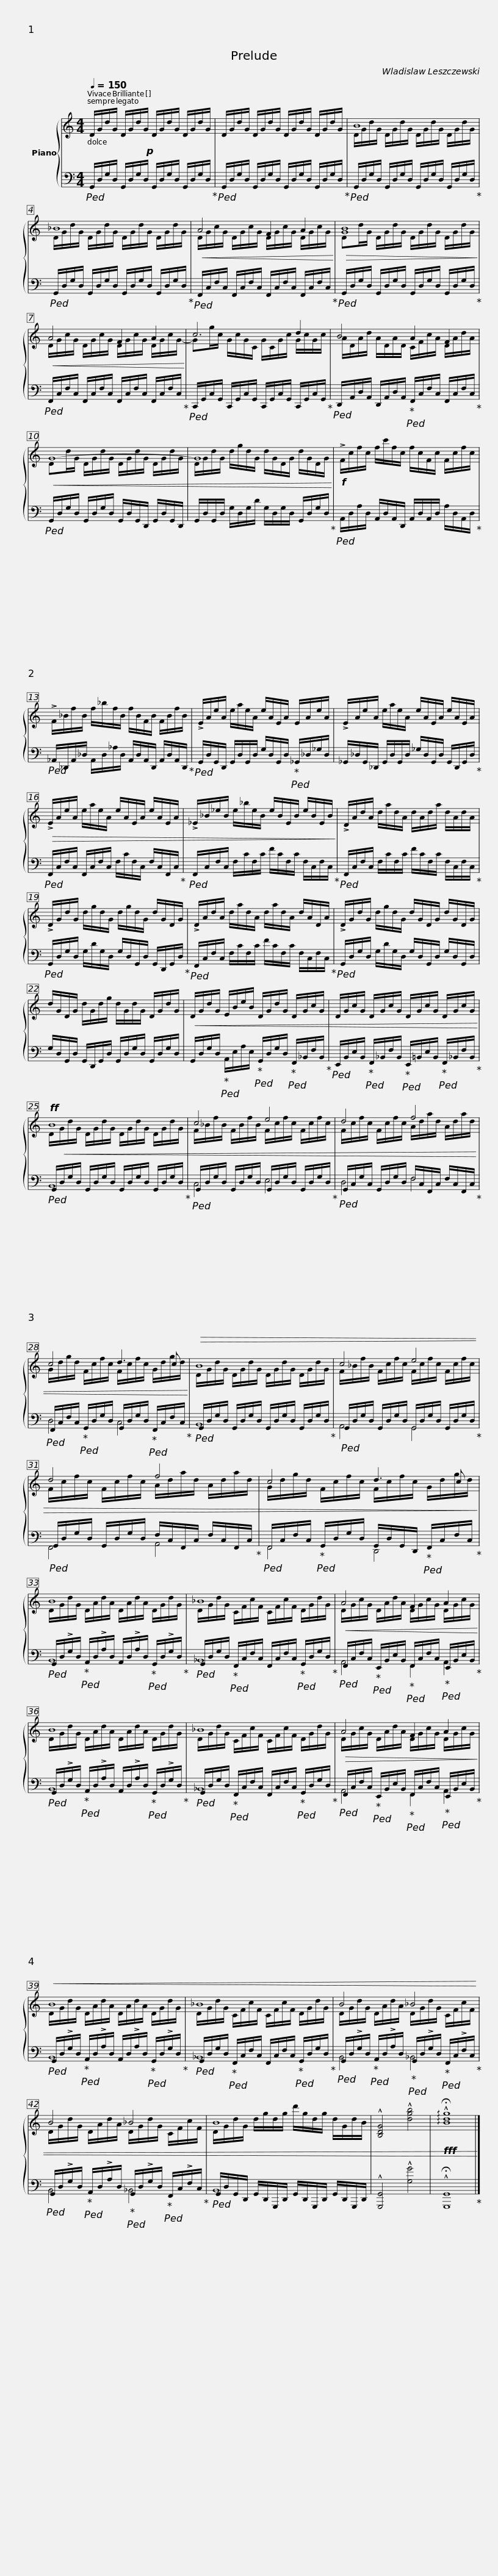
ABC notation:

X:1
%%score { ( 1 2 ) | ( 3 4 ) }
L:1/8
Q:1/4=150
M:4/4
I:linebreak $
K:C
V:1 treble
V:2 treble
V:3 bass
V:4 bass
V:1
!p! x8 | x8 | B8 |$ _B8 |!<(! A4 F2 A2!<)! | %5
!>(! [GB]8!>)! |$!<(! A4 F2 A2!<)! | c6 d2 |$ B4 A2 F2 |!<(! G8- |$ %10
 G8!<)! |!f! !>!F/c/f/c/ f/c'/f/c/ f/c/F/c/ F/c/f/c/ |$ !>!F/_B/f/B/ f/_b/f/B/ f/B/F/B/ F/B/f/B/ | !>!E/A/e/A/ e/a/e/A/ e/A/E/A/ E/A/e/A/ |$ !>!E/A/e/A/ e/a/e/A/ e/A/E/A/ e/A/E/A/ | %15
!>(! !>!E/A/e/A/ e/a/e/A/ e/A/E/A/ e/A/E/A/ |$ !>!_E/_B/_e/B/ e/_b/e/B/ e/B/E/B/ e/B/E/B/!>)! | !>!D/A/d/A/ d/a/d/A/ d/A/d/a/ d/A/d/A/ |$ !>!D/G/d/G/ d/g/d/G/ d/g/d/G/ d/G/D/G/ | !>!D/A/d/A/ d/a/d/A/ d/a/d/A/ d/A/D/A/ | %20
 !>!D/G/d/G/ d/g/d/G/ d/G/D/G/ d/G/D/G/ |$ d/G/D/G/ d/G/d/g/ d/G/d/G/ D/G/d/G/ |!<(! D/G/d/G/ E/B/e/B/ D/G/d/G/ D/G/c/G/ |$ D/G/c/G/ D/G/c/G/ D/G/c/G/ D/G/c/G/!<)! |!ff! B8 |$ %25
 c4 e4 | d4 f4 |$ c4 d3 c |!>(! B8 |$ c4 e4 | %30
 d4 f4 |$ c4 d3 c!>)! | B8 |$ _B8 |!<(! A4 F2 A2!<)! |$ %35
 B8 | _B8 |$!>(! A4 F2 A2!>)! |!<(! B8 |$ _B8 | %40
 B4 _B4 |$ B4 _B4 | B8 | !^![B,DG]4 !^![dgb]4 |!fff! !arpeggio!!^!!fermata![Bdg]8!<)! |] %45
V:2
 D/G/d/G/ D/G/d/G/ D/G/d/G/ D/G/d/G/ | D/G/d/G/ D/G/d/G/ D/G/d/G/ D/G/d/G/ | D/G/d/G/ D/G/d/G/ D/G/d/G/ D/G/d/G/ |$ D/G/d/G/ D/G/d/G/ D/G/d/G/ D/G/d/G/ | D/G/c/G/ D/G/c/G/ D/G/c/G/ D/G/c/G/ | %5
 Dd/G/ D/G/d/G/ D/G/d/G/ D/G/d/G/ |$ D/G/c/G/ D/G/c/G/ D/G/c/G/ D/G/c/G/- | Gg/c/ G/c/G/C/ G/C/G/c/ G/c/G/c/ |$ A/D/A/d/ A/D/A/D/ C/F/c/A/ D/A/d/A/ | Dd/G/ D/G/d/G/ D/G/d/G/ D/G/d/G/ |$ %10
 D/G/d/G/ d/g/d/G/ d/G/D/G/ d/G/D/G/ | x8 |$ x8 | x8 |$ x8 | %15
 x8 |$ x8 | x8 |$ x8 | x8 | %20
 x8 |$ x8 | x8 |$ x8 | D/!<(!G/d/G/ D/G/d/G/ D/G/d/G/ D/G/d/G/ |$ %25
 F/_B/f/B/ F/B/f/B/ F/c/f/c/ F/c/f/c/ | F/c/f/c/ F/c/f/c/ A/d/a/d/ A/d/a/d/ |$ G/d/g/d/ F/c/f/c/ F/c/f/c/ G/d/g/d/!<)! | D/G/d/G/ D/G/d/G/ D/G/d/G/ D/G/d/G/ |$ F/_B/f/B/ F/c/f/c/ F/c/f/c/ F/c/f/c/ | %30
 F/c/f/c/ F/c/f/c/ A/d/a/d/ A/d/a/d/ |$ G/d/g/d/ F/c/f/c/ F/c/f/c/ G/d/g/d/ | D/G/d/G/ D/A/d/A/ D/A/d/A/ D/G/d/G/ |$ D/G/d/G/ C/F/c/F/ C/F/c/F/ D/G/d/G/ | D/G/c/G/ D/A/d/A/ D/G/c/G/ D/G/c/G/ |$ %35
 D/G/d/G/ D/A/d/A/ D/A/d/A/ D/G/d/G/ | D/G/d/G/ C/F/c/F/ C/F/c/F/ D/G/d/G/ |$ D/G/c/G/ D/A/d/A/ D/G/c/G/ D/G/c/G/ | D/G/d/G/ D/A/d/A/ D/A/d/A/ D/G/d/G/ |$ D/G/d/G/ C/F/c/F/ C/F/c/F/ D/G/d/G/ | %40
 D/G/d/G/ D/A/d/A/ D/G/d/G/ C/F/c/F/ |$ D/G/d/G/ D/A/d/A/ D/G/d/G/ C/F/c/F/ | D/G/d/G/ d/g/d/g/ d'/g/d/g/ d/G/d/B/ | x8 | x8 |] %45
V:3
!ped! G,,/D,/G,/D,/ G,,/D,/G,/D,/ G,,/D,/G,/D,/ G,,/D,/G,/D,/!ped-up! |!ped! G,,/D,/G,/D,/ G,,/D,/G,/D,/ G,,/D,/G,/D,/ G,,/D,/G,/D,/!ped-up! |!ped! G,,/D,/G,/D,/ G,,/D,/G,/D,/ G,,/D,/G,/D,/ G,,/D,/G,/D,/!ped-up! |$!ped! G,,/D,/G,/D,/ G,,/D,/G,/D,/ G,,/D,/G,/D,/ G,,/D,/G,/D,/!ped-up! |!ped! F,,/C,/F,/C,/ F,,/C,/F,/C,/ F,,/C,/F,/C,/ F,,/C,/F,/C,/!ped-up! | %5
!ped! G,,/D,/G,/D,/ G,,/D,/G,/D,/ G,,/D,/G,/D,/ G,,/D,/G,/D,/!ped-up! |$!ped! F,,/C,/F,/C,/ F,,/C,/F,/C,/ F,,/C,/F,/C,/ F,,/C,/F,/C,/!ped-up! |!ped! C,,/G,,/C,/G,,/ C,,/G,,/C,/G,,/ C,,/G,,/C,/G,,/ C,,/G,,/C,/G,,/!ped-up! |$!ped! D,,/A,,/D,/A,,/ D,,/A,,/D,/A,,/!ped-up!!ped! F,,/C,/F,/C,/ F,,/C,/F,/C,/!ped-up! |!ped! G,,/D,/G,/D,/ G,,/D,/G,/D,/ G,,/D,/G,,/D,,/ G,,/D,/G,,/D,,/ |$ %10
 G,,/D,/G,,/D,/ G,/D,/G,/D/ G,/D,/G,/D,/ G,,/D,/G,/D,/!ped-up! |!ped! A,,/D,/A,/D,/ A,,/D,/A,,/D,,/ A,,/D,/A,,/D,/ A,/D,/A,,/D,/!ped-up! |$!ped! _A,,/_D,,/A,,/_D,/ A,,/D,/_A,/D,/ A,,/D,/A,,/D,,/ A,,/D,/A,,/D,,/!ped-up! |!ped! G,,/D,/G,,/D,,/ G,,/D,/G,,/D,/ G,/D,/G,,/D,/!ped-up!!ped! _G,,/_D,/_G,/D,/ |$ _G,,/_D,/G,,/_D,,/ G,,/D,/G,,/D,/ _G,/D,/G,,/D,/ G,,/D,,/G,,/D,/!ped-up! | %15
!ped! F,,/C,/F,/C,/ F,,/C,/F,/C,/ F,/C/F,/C,/ F,/C,/F,,/C,/!ped-up! |$!ped! F,,/C,/F,/C,/ F,/C/F,/C/ F/C/F,/C/ F,/C,/F,/C,/!ped-up! |!ped! F,,/C,/F,/C,/ F,/C/F,/C/ F/C/F,/C/ F,/C,/F,/C,/!ped-up! |$!ped! G,,/D,/G,/D,/ G,/D/G,/D,/ G,/D,/G,,/D,/ G,,/D,,/G,,/D,/!ped-up! |!ped! F,,/C,/F,/C,/ F,/C/F,/C/ F/C/F,/C/ F,/C,/F,/C,/!ped-up! | %20
!ped! G,,/D,/G,/D,/ G,/D/G,/D,/ G,/D,/G,,/D,/ G,/D,/G,,/D,/ |$ G,/D,/G,,/D,/ G,,/D,,/G,,/D,/ G,,/D,/G,/D,/ G,,/D,/G,/D,/ | G,,/D,/G,/D,/!ped-up!!ped! A,,/E,/A,/E,/!ped-up!!ped! G,,/D,/G,/D,/!ped-up!!ped! F,,/_B,,/F,/B,,/!ped-up! |$!ped! E,,/B,,/E,/B,,/!ped-up!!ped! F,,/_B,,/F,/B,,/!ped-up!!ped! E,,/=B,,/E,/B,,/!ped-up!!ped! F,,/_B,,/F,/B,,/!ped-up! |!ped! G,,/D,/G,/D,/ G,,/D,/G,/D,/ G,,/D,/G,/D,/ G,,/D,/G,/D,/!ped-up! |$ %25
!ped! G,,/D,/G,/D,/ G,,/D,/G,/D,/ G,,/D,/G,/D,/ G,,/D,/G,/D,/!ped-up! |!ped! G,,/C,/G,/C,/ G,,/D,/G,/D,/ F,/C,/F,,/C,/ F,/C,/F,,/C,/!ped-up! |$!ped! F,,/C,/F,/C,/!ped-up!!ped! G,,/D,/G,/D,/ G,,/D,/G,/D,/!ped-up!!ped! F,,/C,/F,/C,/!ped-up! |!ped! G,,/D,/G,/D,/ G,,/D,/G,/D,/ G,,/D,/G,/D,/ G,,/D,/G,/D,/!ped-up! |$!ped! G,,/D,/G,/D,/ G,,/D,/G,/D,/ G,,/D,/G,/D,/ G,,/D,/G,/D,/!ped-up! | %30
!ped! G,,/D,/G,/D,/ G,,/D,/G,/D,/ F,/C,/F,,/C,/ F,/C,/F,,/C,/!ped-up! |$!ped! F,,/C,/F,/C,/!ped-up!!ped! G,,/D,/G,/D,/ G,,/D,/G,,/D,,/!ped-up!!ped! F,,/C,/F,/C,/!ped-up! |!ped! G,,/D,/!>!G,/D,/!ped-up!!ped! A,,/D,/!>!A,/D,/ A,,/D,/!>!A,/D,/!ped-up!!ped! G,,/D,/!>!G,/D,/!ped-up! |$!ped! G,,/D,/G,/D,/!ped-up!!ped! F,,/C,/F,/C,/ F,,/C,/F,/C,/!ped-up!!ped! G,,/D,/G,/D,/!ped-up! |!ped! F,,/C,/F,/C,/!ped-up!!ped! E,,/B,,/E,/B,,/!ped-up!!ped! F,,/C,/F,/C,/!ped-up!!ped! E,,/B,,/E,/B,,/!ped-up! |$ %35
!ped! G,,/D,/!>!G,/D,/!ped-up!!ped! A,,/D,/!>!A,/D,/ A,,/D,/!>!A,/D,/!ped-up!!ped! G,,/D,/!>!G,/D,/!ped-up! |!ped! G,,/D,/G,/D,/!ped-up!!ped! F,,/C,/F,/C,/ F,,/C,/F,/C,/!ped-up!!ped! G,,/D,/G,/D,/!ped-up! |$!ped! F,,/C,/F,/C,/!ped-up!!ped! E,,/B,,/E,/B,,/!ped-up!!ped! F,,/C,/F,/C,/!ped-up!!ped! E,,/B,,/E,/B,,/!ped-up! |!ped! G,,/D,/!>!G,/D,/!ped-up!!ped! A,,/D,/!>!A,/D,/ A,,/D,/!>!A,/D,/!ped-up!!ped! G,,/D,/!>!G,/D,/!ped-up! |$!ped! G,,/D,/G,/D,/!ped-up!!ped! F,,/C,/F,/C,/ F,,/C,/F,/C,/!ped-up!!ped! G,,/D,/G,/D,/!ped-up! | %40
!ped! G,,/D,/!>!G,/D,/!ped-up!!ped! A,,/D,/!>!A,/D,/!ped-up!!ped! G,,/D,/!>!G,/D,/!ped-up!!ped! F,,/C,/!>!F,/C,/!ped-up! |$!ped! G,,/D,/!>!G,/D,/!ped-up!!ped! A,,/D,/!>!A,/D,/!ped-up!!ped! G,,/D,/!>!G,/D,/!ped-up!!ped! F,,/C,/!>!F,/C,/!ped-up! |!ped! G,,/D,/G,,/D,,/ G,,/D,,/G,,,/D,,/ G,,/D,,/G,,,/D,,/ G,,/D,,/G,,,/D,,/ | !^![G,,,G,,]4 !^![G,G]4 | !^!!fermata![G,,,G,,]8!ped-up! |] %45
V:4
 x8 | x8 | x8 |$ x8 | x8 | %5
 x8 |$ x8 | x8 |$ x8 | x8 |$ %10
 x8 | x8 |$ x8 | x8 |$ x8 | %15
 x8 |$ x8 | x8 |$ x8 | x8 | %20
 x8 |$ x8 | x8 |$ x8 | B,,8 |$ %25
 C,4 E,4 | D,4 F,4 |$ D,4 C,4 | B,,8 |$ A,,4 G,,4 | %30
 F,,4 A,,4 |$ F,,4 D,,4 | B,,8 |$ _B,,8 | A,,4 F,,2 A,,2 |$ %35
 B,,8 | _B,,8 |$ A,,4 F,,2 A,,2 | B,,8 |$ _B,,8 | %40
 B,,4 _B,,4 |$ B,,4 _B,,4 | B,,8 | x8 | x8 |] %45
